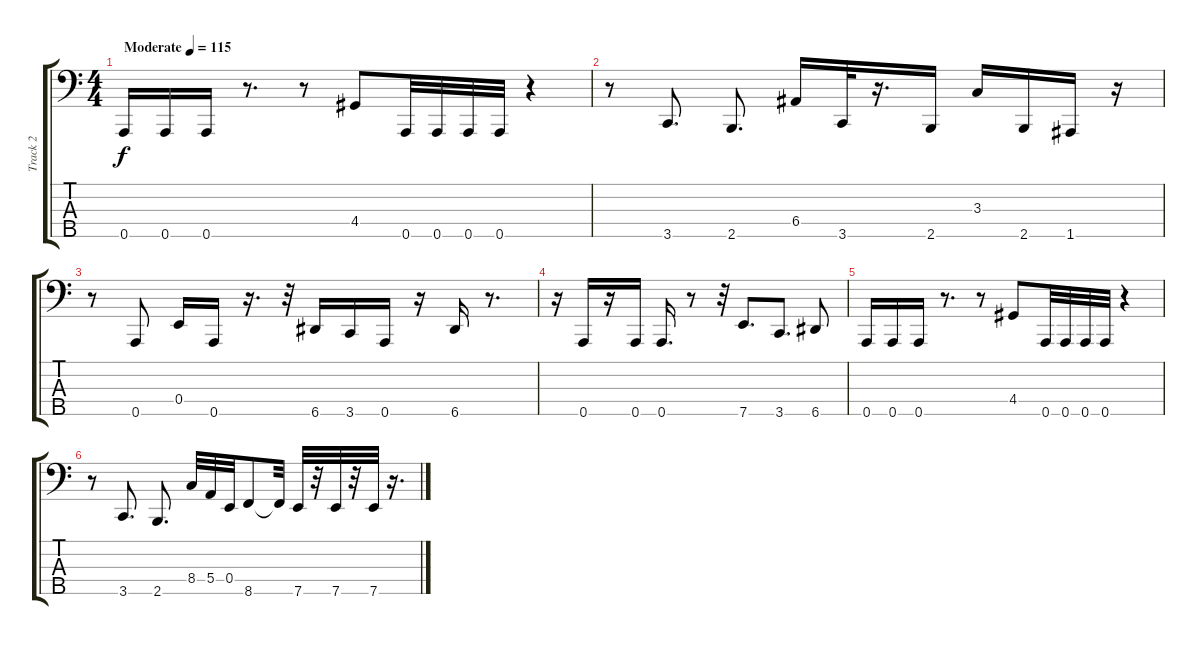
\track ("Track 2" "Track 2") {instrument electricbassfinger}
\staff {score tabs}
\tuning (G2 D2 A1 E1 A0) {hide}
\ts (4 4)
\tempo (115 "Moderate")
\clef f4
\ks c
0.5.16{dy f instrument electricbassfinger} 0.5.16 0.5.16 r.8{d} r.8 4.4.8 0.5.32 0.5.32 0.5.32 0.5.32 r.4 |
r.8 3.5.8{d} 2.5.8{d} 6.4.16 3.5.32 r.16{d} 2.5.16 3.3.16 2.5.16 1.5.16 r.16 |
r.8 0.5.8 0.4.16 0.5.16 r.16{d} r.32 6.5.16 3.5.16 0.5.16 r.16 6.5.16 r.8{d} |
r.16 0.5.16 r.16 0.5.16 0.5.16{d} r.8 r.32 7.5.8{d} 3.5.8{d} 6.5.8 |
0.5.16 0.5.16 0.5.16 r.8{d} r.8 4.4.8 0.5.32 0.5.32 0.5.32 0.5.32 r.4 |
r.8 3.5.8{d} 2.5.8{d} 8.4.32 5.4.32 0.4.32 8.5.8 8.5{t}.32 7.5.32 r.32 7.5.32 r.32 7.5.32 r.16{d}
